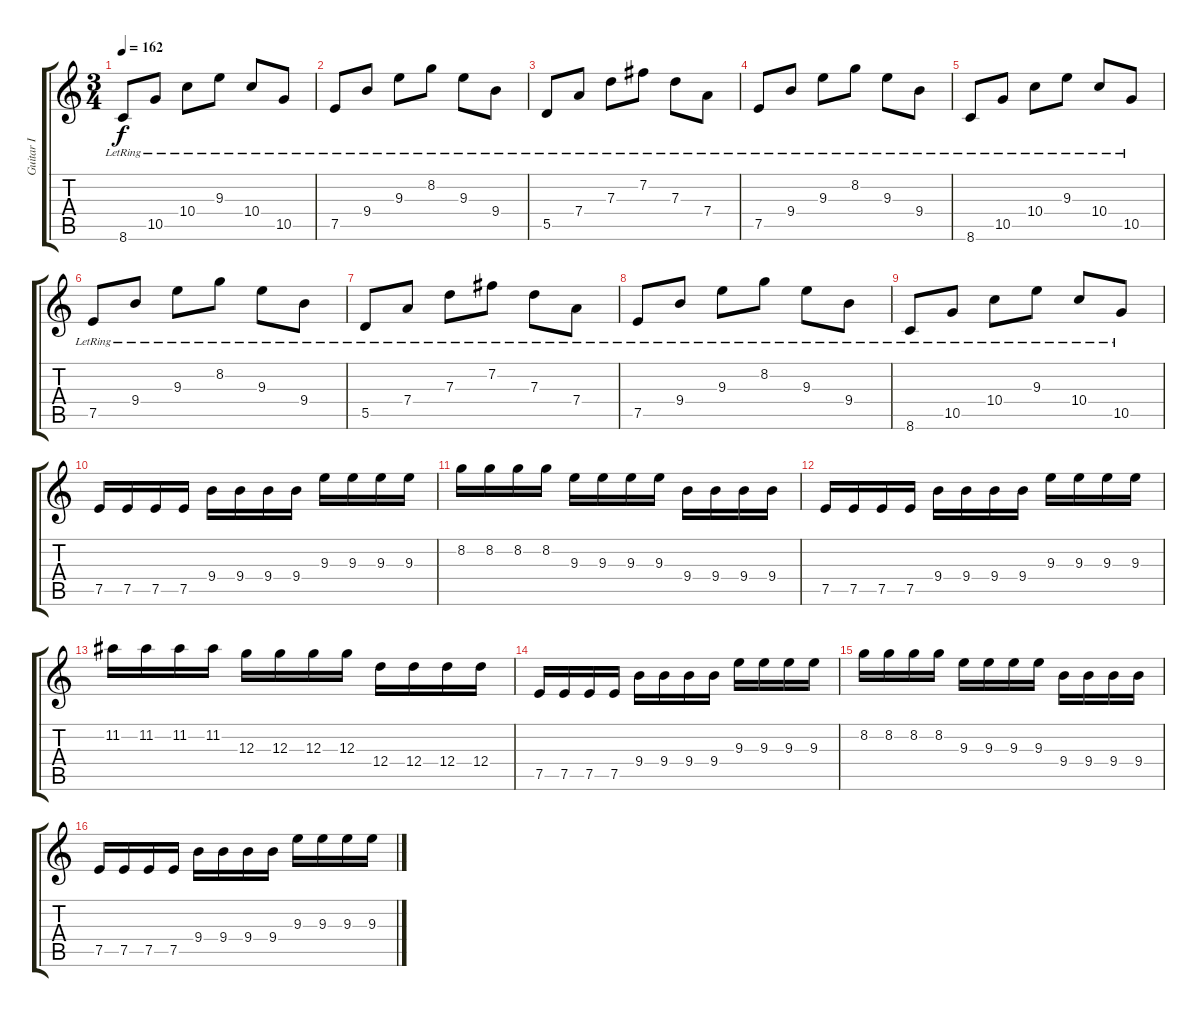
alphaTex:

\track ("Guitar I" "Guitar I") {instrument distortionguitar}
\staff {score tabs}
\tuning (E4 B3 G3 D3 A2 E2) {hide}
\ts (3 4)
\tempo 162
\clef g2
\ks c
8.6{lr}.8{dy f} 10.5{lr}.8 10.4{lr}.8 9.3{lr}.8 10.4{lr}.8 10.5{lr}.8 |
7.5{lr}.8 9.4{lr}.8 9.3{lr}.8 8.2{lr}.8 9.3{lr}.8 9.4{lr}.8 |
5.5{lr}.8 7.4{lr}.8 7.3{lr}.8 7.2{lr}.8 7.3{lr}.8 7.4{lr}.8 |
7.5{lr}.8 9.4{lr}.8 9.3{lr}.8 8.2{lr}.8 9.3{lr}.8 9.4{lr}.8 |
8.6{lr}.8 10.5{lr}.8 10.4{lr}.8 9.3{lr}.8 10.4{lr}.8 10.5{lr}.8 |
7.5{lr}.8 9.4{lr}.8 9.3{lr}.8 8.2{lr}.8 9.3{lr}.8 9.4{lr}.8 |
5.5{lr}.8 7.4{lr}.8 7.3{lr}.8 7.2{lr}.8 7.3{lr}.8 7.4{lr}.8 |
7.5{lr}.8 9.4{lr}.8 9.3{lr}.8 8.2{lr}.8 9.3{lr}.8 9.4{lr}.8 |
8.6{lr}.8 10.5{lr}.8 10.4{lr}.8 9.3{lr}.8 10.4{lr}.8 10.5{lr}.8 |
7.5.16 7.5.16 7.5.16 7.5.16 9.4.16 9.4.16 9.4.16 9.4.16 9.3.16 9.3.16 9.3.16 9.3.16 |
8.2.16 8.2.16 8.2.16 8.2.16 9.3.16 9.3.16 9.3.16 9.3.16 9.4.16 9.4.16 9.4.16 9.4.16 |
7.5.16 7.5.16 7.5.16 7.5.16 9.4.16 9.4.16 9.4.16 9.4.16 9.3.16 9.3.16 9.3.16 9.3.16 |
11.2.16 11.2.16 11.2.16 11.2.16 12.3.16 12.3.16 12.3.16 12.3.16 12.4.16 12.4.16 12.4.16 12.4.16 |
7.5.16 7.5.16 7.5.16 7.5.16 9.4.16 9.4.16 9.4.16 9.4.16 9.3.16 9.3.16 9.3.16 9.3.16 |
8.2.16 8.2.16 8.2.16 8.2.16 9.3.16 9.3.16 9.3.16 9.3.16 9.4.16 9.4.16 9.4.16 9.4.16 |
7.5.16 7.5.16 7.5.16 7.5.16 9.4.16 9.4.16 9.4.16 9.4.16 9.3.16 9.3.16 9.3.16 9.3.16
